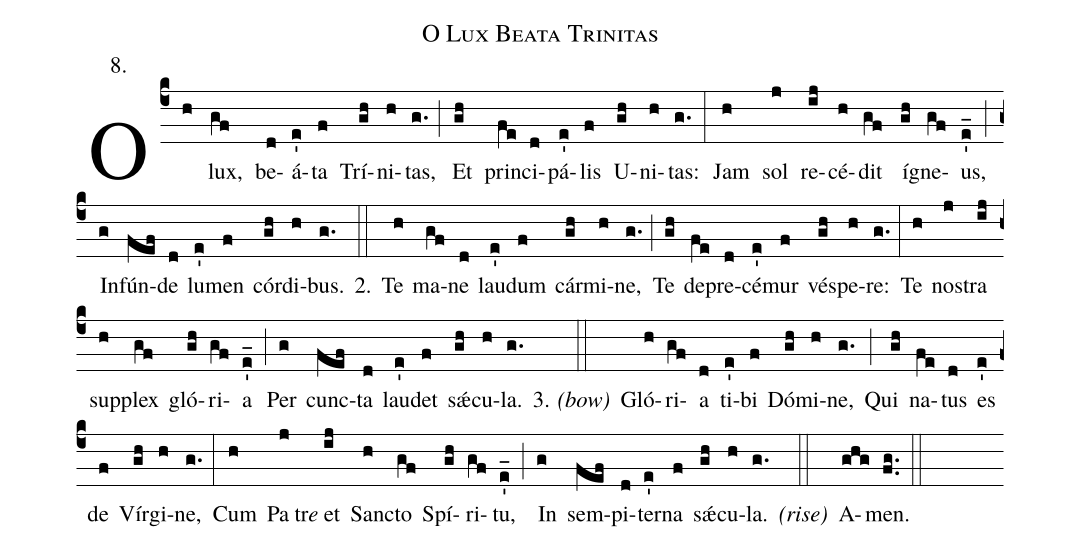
name: O Lux Beata Trinitas;
office-part:Hymnus;
annotation: 8.;
%%
(c4) O(h) lux,(gf) be(d)á(e')ta(f) Trí(gh)ni(h)tas,(g.) (;) Et(gh) prin(fe)ci(d)pá(e')lis(f) U(gh)ni(h)tas:(g.) (:) Jam(h) sol(j) re(ij)cé(h)dit(gf) í(gh)gne(gf)us,(e'_) (;) In(g)fún(fef)de(d) lu(e')men(f) cór(gh)di(h)bus.(g.)

2.(::) Te(h) ma(gf)ne(d) lau(e')dum(f) cár(gh)mi(h)ne,(g.) (;) Te(gh) de(fe)pre(d)cé(e')mur(f) vé(gh)spe(h)re:(g.) (:) Te(h) nos(j)tra(ij) sup(h)plex(gf) gló(gh)ri(gf)a(e'_) (;) Per(g) cunc(fef)ta(d) lau(e')det(f) s<sp>'ae</sp>(gh)cu(h)la.(g.)

3. <i><sp>(</sp>bow<sp>)</sp></i>(::) Gló(h)ri(gf)a(d) ti(e')bi(f) Dó(gh)mi(h)ne,(g.) (;) Qui(gh) na(fe)tus(d) es(e') de(f) Vír(gh)gi(h)ne,(g.) (:) Cum(h) Pa(j)tr<i>e</i>() et(ij) Sanc(h)to(gf) Spí(gh)ri(gf)tu,(e'_) (;) In(g) sem(fef)pi(d)ter(e')na(f) s<sp>'ae</sp>(gh)cu(h)la.(g.) <i><sp>(</sp>rise<sp>)</sp></i>(::) A(ghg)men.(fg..) (::)
